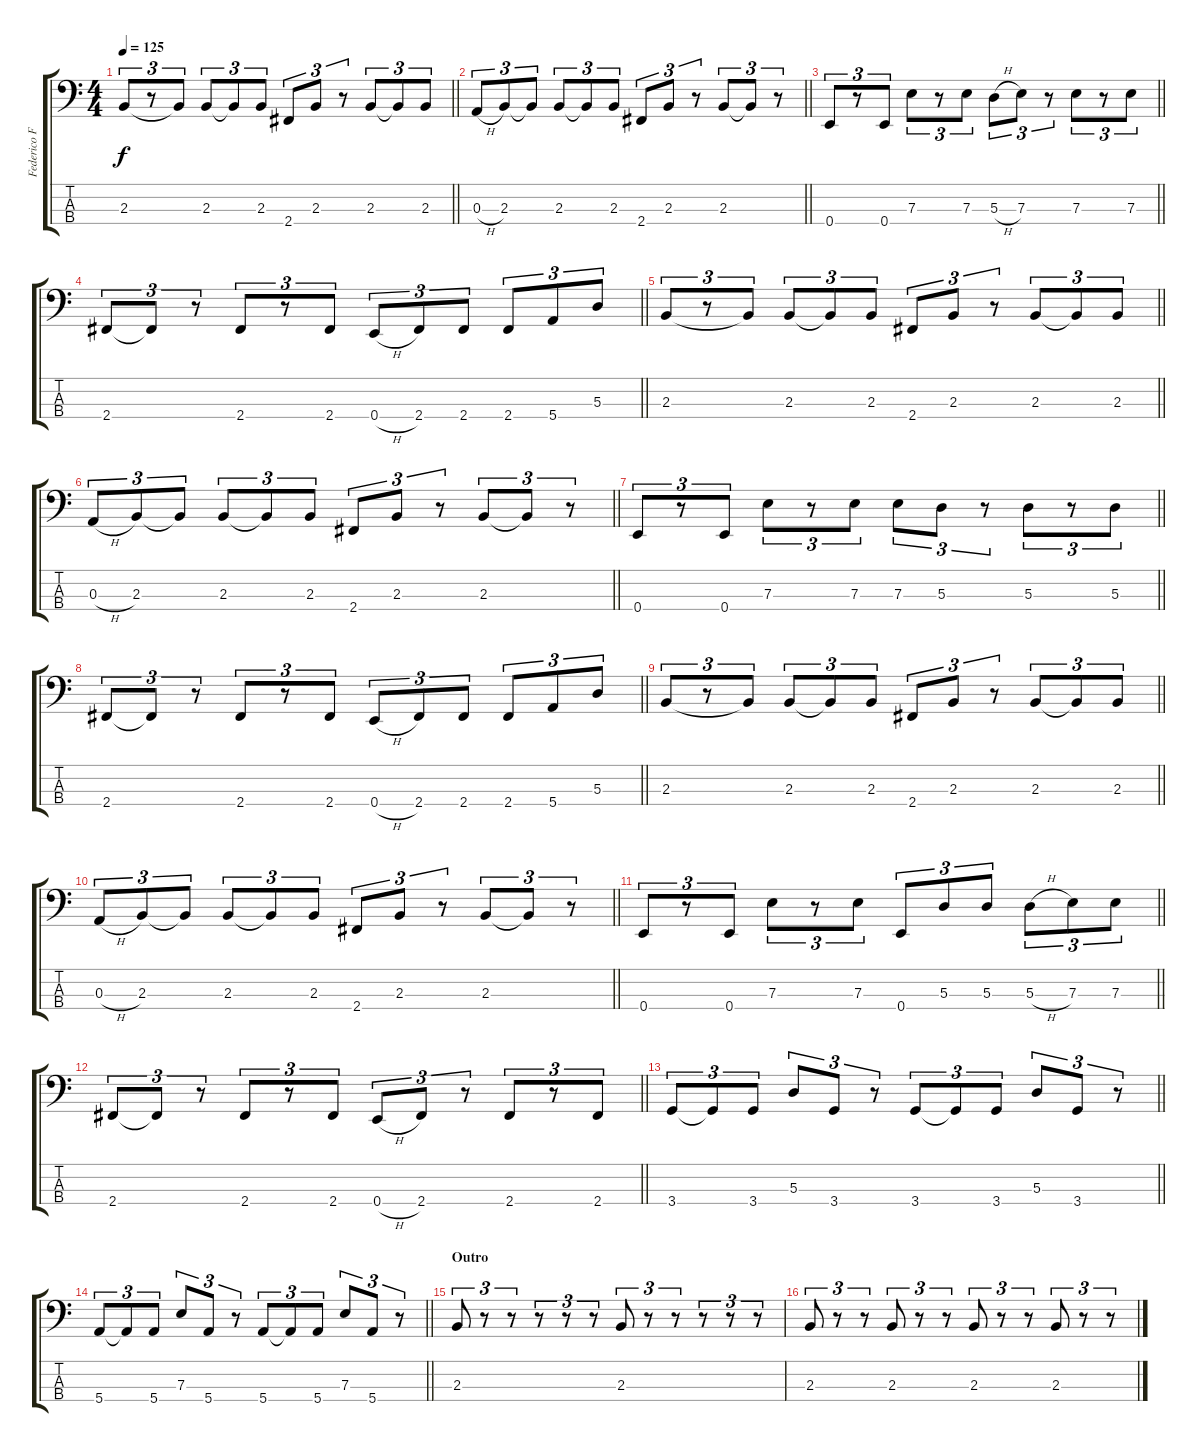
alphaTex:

\track ("Federico Fong" "Federico F") {instrument electricbassfinger}
\staff {score tabs}
\tuning (G2 D2 A1 E1) {hide}
\ts (4 4)
\tempo 125
\clef f4
\barLineRight lightlight
\ks c
2.3.8{tu (3 2) dy f} r.8{tu (3 2)} 2.3{t}.8{tu (3 2)} 2.3.8{tu (3 2)} 2.3{t}.8{tu (3 2)} 2.3.8{tu (3 2)} 2.4.8{tu (3 2)} 2.3.8{tu (3 2)} r.8{tu (3 2)} 2.3.8{tu (3 2)} 2.3{t}.8{tu (3 2)} 2.3.8{tu (3 2)} |
\barLineRight lightlight
0.3{h}.8{tu (3 2)} 2.3.8{tu (3 2)} 2.3{t}.8{tu (3 2)} 2.3.8{tu (3 2)} 2.3{t}.8{tu (3 2)} 2.3.8{tu (3 2)} 2.4.8{tu (3 2)} 2.3.8{tu (3 2)} r.8{tu (3 2)} 2.3.8{tu (3 2)} 2.3{t}.8{tu (3 2)} r.8{tu (3 2)} |
\barLineRight lightlight
0.4.8{tu (3 2)} r.8{tu (3 2)} 0.4.8{tu (3 2)} 7.3.8{tu (3 2)} r.8{tu (3 2)} 7.3.8{tu (3 2)} 5.3{h}.8{tu (3 2)} 7.3.8{tu (3 2)} r.8{tu (3 2)} 7.3.8{tu (3 2)} r.8{tu (3 2)} 7.3.8{tu (3 2)} |
\barLineRight lightlight
2.4.8{tu (3 2)} 2.4{t}.8{tu (3 2)} r.8{tu (3 2)} 2.4.8{tu (3 2)} r.8{tu (3 2)} 2.4.8{tu (3 2)} 0.4{h}.8{tu (3 2)} 2.4.8{tu (3 2)} 2.4.8{tu (3 2)} 2.4.8{tu (3 2)} 5.4.8{tu (3 2)} 5.3.8{tu (3 2)} |
\barLineRight lightlight
2.3.8{tu (3 2)} r.8{tu (3 2)} 2.3{t}.8{tu (3 2)} 2.3.8{tu (3 2)} 2.3{t}.8{tu (3 2)} 2.3.8{tu (3 2)} 2.4.8{tu (3 2)} 2.3.8{tu (3 2)} r.8{tu (3 2)} 2.3.8{tu (3 2)} 2.3{t}.8{tu (3 2)} 2.3.8{tu (3 2)} |
\barLineRight lightlight
0.3{h}.8{tu (3 2)} 2.3.8{tu (3 2)} 2.3{t}.8{tu (3 2)} 2.3.8{tu (3 2)} 2.3{t}.8{tu (3 2)} 2.3.8{tu (3 2)} 2.4.8{tu (3 2)} 2.3.8{tu (3 2)} r.8{tu (3 2)} 2.3.8{tu (3 2)} 2.3{t}.8{tu (3 2)} r.8{tu (3 2)} |
\barLineRight lightlight
0.4.8{tu (3 2)} r.8{tu (3 2)} 0.4.8{tu (3 2)} 7.3.8{tu (3 2)} r.8{tu (3 2)} 7.3.8{tu (3 2)} 7.3.8{tu (3 2)} 5.3.8{tu (3 2)} r.8{tu (3 2)} 5.3.8{tu (3 2)} r.8{tu (3 2)} 5.3.8{tu (3 2)} |
\barLineRight lightlight
2.4.8{tu (3 2)} 2.4{t}.8{tu (3 2)} r.8{tu (3 2)} 2.4.8{tu (3 2)} r.8{tu (3 2)} 2.4.8{tu (3 2)} 0.4{h}.8{tu (3 2)} 2.4.8{tu (3 2)} 2.4.8{tu (3 2)} 2.4.8{tu (3 2)} 5.4.8{tu (3 2)} 5.3.8{tu (3 2)} |
\barLineRight lightlight
2.3.8{tu (3 2)} r.8{tu (3 2)} 2.3{t}.8{tu (3 2)} 2.3.8{tu (3 2)} 2.3{t}.8{tu (3 2)} 2.3.8{tu (3 2)} 2.4.8{tu (3 2)} 2.3.8{tu (3 2)} r.8{tu (3 2)} 2.3.8{tu (3 2)} 2.3{t}.8{tu (3 2)} 2.3.8{tu (3 2)} |
\barLineRight lightlight
0.3{h}.8{tu (3 2)} 2.3.8{tu (3 2)} 2.3{t}.8{tu (3 2)} 2.3.8{tu (3 2)} 2.3{t}.8{tu (3 2)} 2.3.8{tu (3 2)} 2.4.8{tu (3 2)} 2.3.8{tu (3 2)} r.8{tu (3 2)} 2.3.8{tu (3 2)} 2.3{t}.8{tu (3 2)} r.8{tu (3 2)} |
\barLineRight lightlight
0.4.8{tu (3 2)} r.8{tu (3 2)} 0.4.8{tu (3 2)} 7.3.8{tu (3 2)} r.8{tu (3 2)} 7.3.8{tu (3 2)} 0.4.8{tu (3 2)} 5.3.8{tu (3 2)} 5.3.8{tu (3 2)} 5.3{h}.8{tu (3 2)} 7.3.8{tu (3 2)} 7.3.8{tu (3 2)} |
\barLineRight lightlight
2.4.8{tu (3 2)} 2.4{t}.8{tu (3 2)} r.8{tu (3 2)} 2.4.8{tu (3 2)} r.8{tu (3 2)} 2.4.8{tu (3 2)} 0.4{h}.8{tu (3 2)} 2.4.8{tu (3 2)} r.8{tu (3 2)} 2.4.8{tu (3 2)} r.8{tu (3 2)} 2.4.8{tu (3 2)} |
\barLineRight lightlight
3.4.8{tu (3 2)} 3.4{t}.8{tu (3 2)} 3.4.8{tu (3 2)} 5.3.8{tu (3 2)} 3.4.8{tu (3 2)} r.8{tu (3 2)} 3.4.8{tu (3 2)} 3.4{t}.8{tu (3 2)} 3.4.8{tu (3 2)} 5.3.8{tu (3 2)} 3.4.8{tu (3 2)} r.8{tu (3 2)} |
\barLineRight lightlight
5.4.8{tu (3 2)} 5.4{t}.8{tu (3 2)} 5.4.8{tu (3 2)} 7.3.8{tu (3 2)} 5.4.8{tu (3 2)} r.8{tu (3 2)} 5.4.8{tu (3 2)} 5.4{t}.8{tu (3 2)} 5.4.8{tu (3 2)} 7.3.8{tu (3 2)} 5.4.8{tu (3 2)} r.8{tu (3 2)} |
\section ("" "Outro")
2.3.8{tu (3 2)} r.8{tu (3 2)} r.8{tu (3 2)} r.8{tu (3 2)} r.8{tu (3 2)} r.8{tu (3 2)} 2.3.8{tu (3 2)} r.8{tu (3 2)} r.8{tu (3 2)} r.8{tu (3 2)} r.8{tu (3 2)} r.8{tu (3 2)} |
2.3.8{tu (3 2)} r.8{tu (3 2)} r.8{tu (3 2)} 2.3.8{tu (3 2)} r.8{tu (3 2)} r.8{tu (3 2)} 2.3.8{tu (3 2)} r.8{tu (3 2)} r.8{tu (3 2)} 2.3.8{tu (3 2)} r.8{tu (3 2)} r.8{tu (3 2)}
